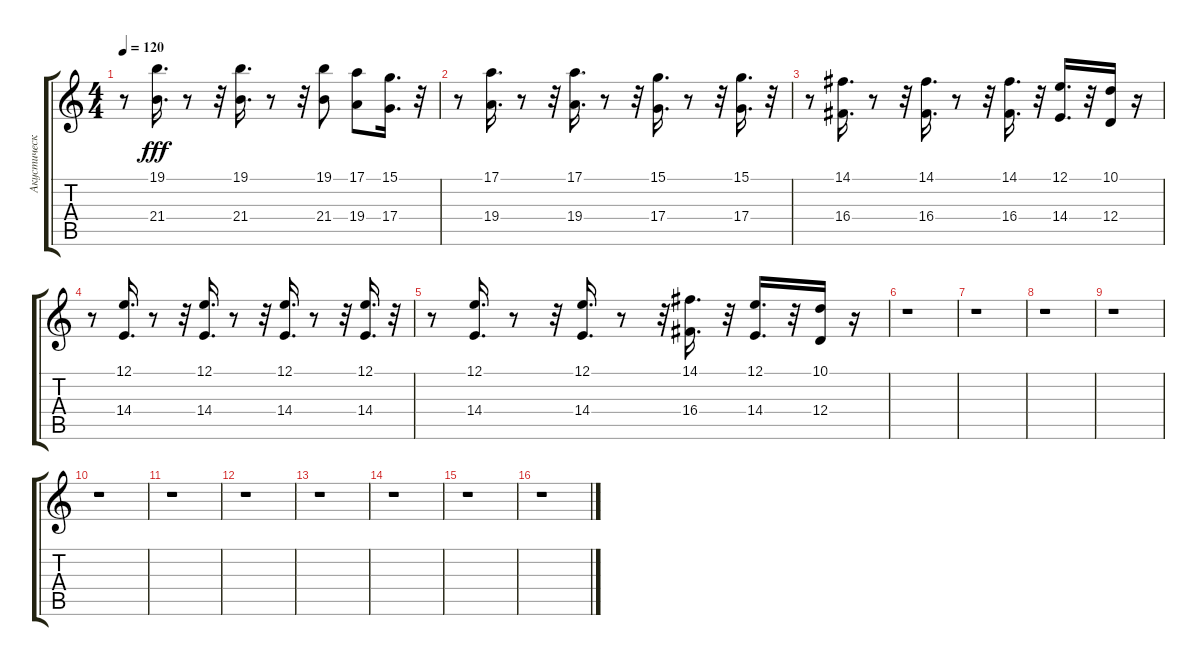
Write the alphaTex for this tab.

\track ("Акустический Гранд Роял" "Акустическ") {instrument acousticgrandpiano}
\staff {score tabs}
\tuning (E4 B3 G3 D3 A2 E2) {hide}
\ts (4 4)
\tempo 120
\clef g2
\ks c
r.8{dy fff} (19.1 21.4).16{d} r.8 r.32 (19.1 21.4).16{d} r.8 r.32 (19.1 21.4).8 (17.1 19.4).8 (15.1 17.4).16{d} r.32 |
r.8 (17.1 19.4).16{d} r.8 r.32 (17.1 19.4).16{d} r.8 r.32 (15.1 17.4).16{d} r.8 r.32 (15.1 17.4).16{d} r.32 |
r.8 (14.1 16.4).16{d} r.8 r.32 (14.1 16.4).16{d} r.8 r.32 (14.1 16.4).16{d} r.32 (12.1 14.4).16{d} r.32 (10.1 12.4).16 r.16 |
r.8 (12.1 14.4).16{d} r.8 r.32 (12.1 14.4).16{d} r.8 r.32 (12.1 14.4).16{d} r.8 r.32 (12.1 14.4).16{d} r.32 |
r.8 (12.1 14.4).16{d} r.8 r.32 (12.1 14.4).16{d} r.8 r.32 (14.1 16.4).16{d} r.32 (12.1 14.4).16{d} r.32 (10.1 12.4).16 r.16 |
r.1 |
r.1 |
r.1 |
r.1 |
r.1 |
r.1 |
r.1 |
r.1 |
r.1 |
r.1 |
r.1
